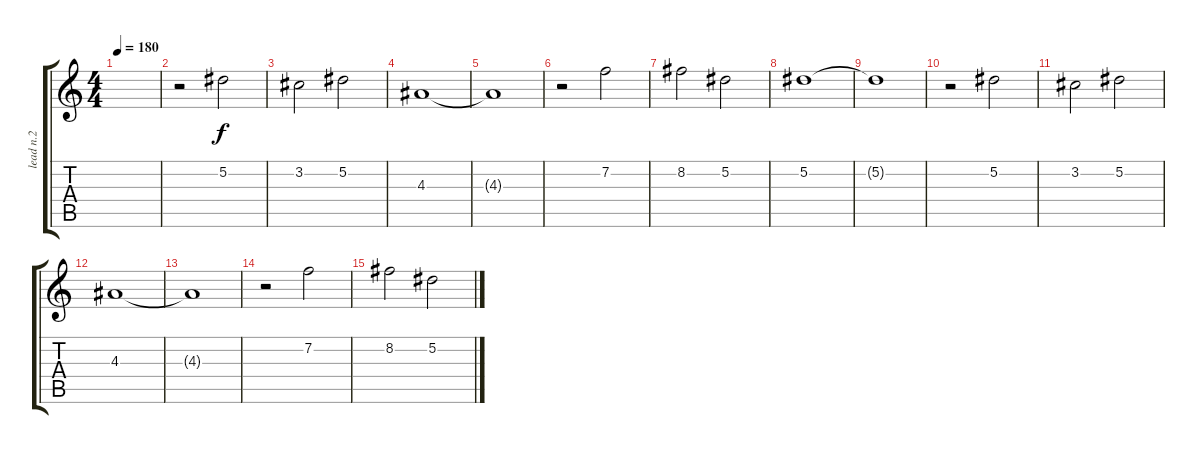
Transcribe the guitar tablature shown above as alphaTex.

\track ("lead n.2" "lead n.2") {instrument distortionguitar}
\staff {score tabs}
\tuning (Eb4 Bb3 Gb3 Db3 Ab2 Eb2) {hide}
\ts (4 4)
\tempo 180
\clef g2
\ks c
|
r.2 5.2.2 |
3.2.2 5.2.2 |
4.3.1 |
4.3{t}.1 |
r.2 7.2.2 |
8.2.2 5.2.2 |
5.2.1 |
5.2{t}.1 |
r.2 5.2.2 |
3.2.2 5.2.2 |
4.3.1 |
4.3{t}.1 |
r.2 7.2.2 |
8.2.2 5.2.2
